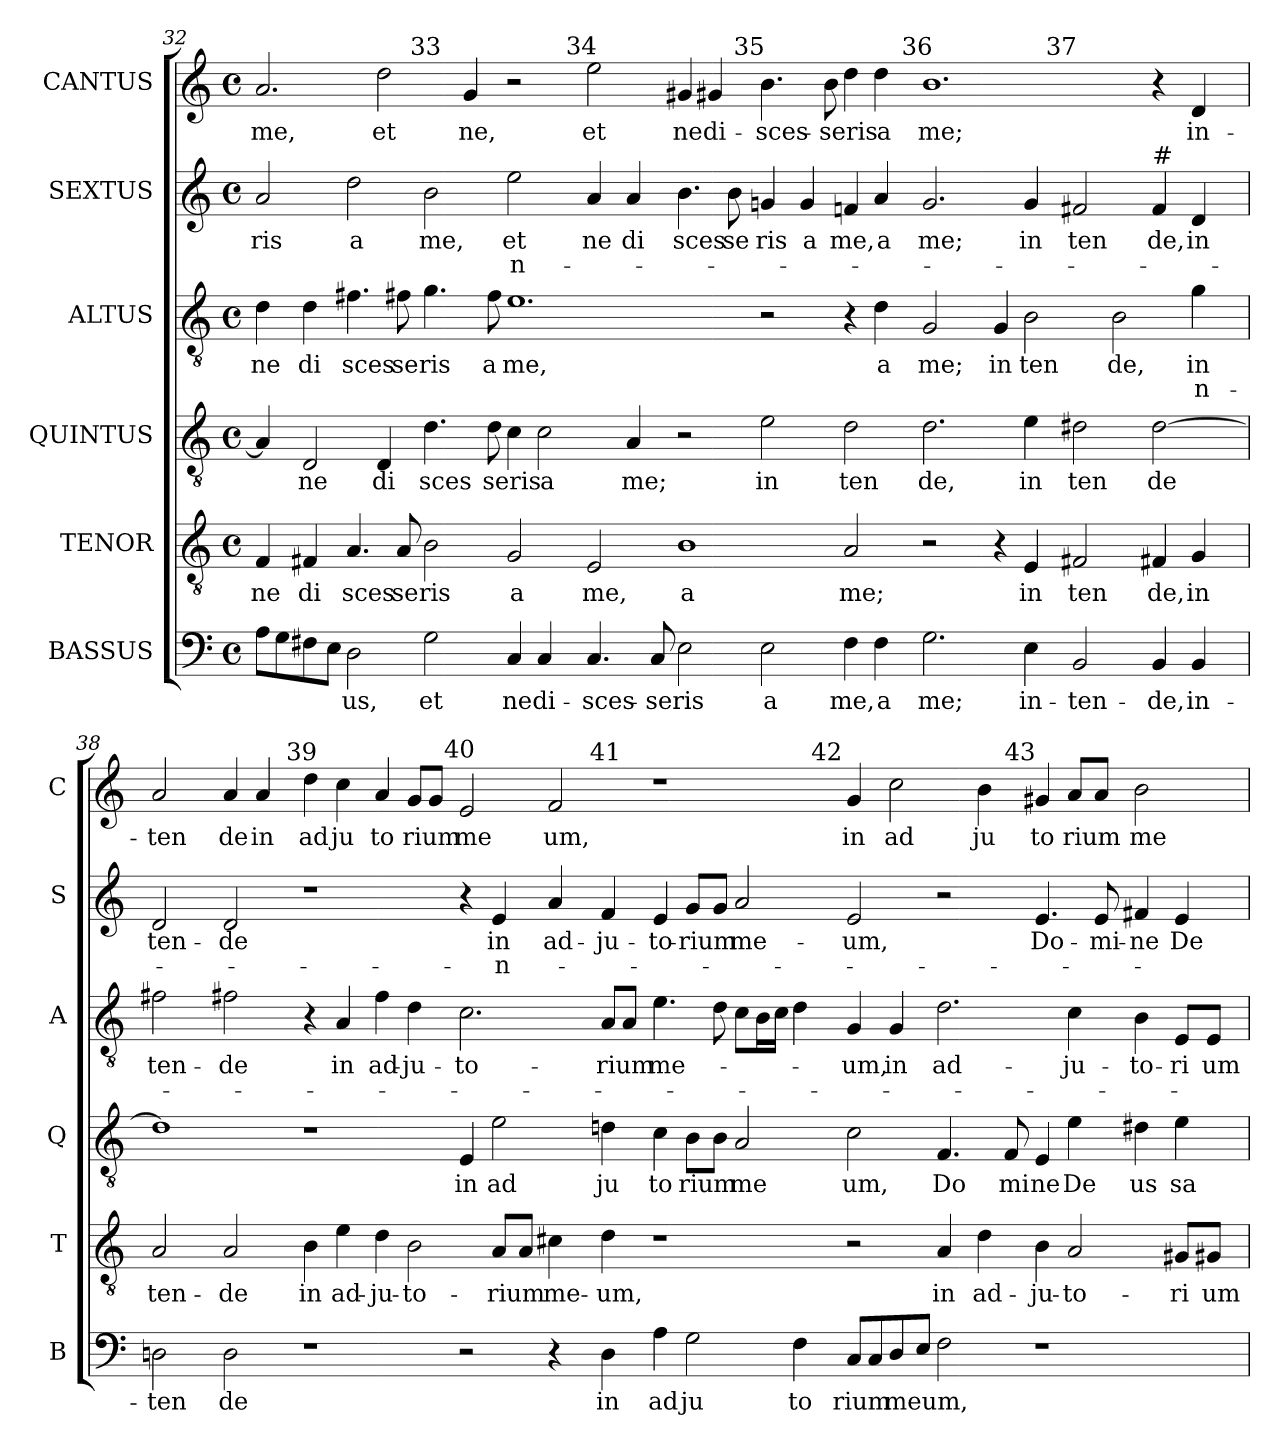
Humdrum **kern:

**kern	**text	**kern	**text	**kern	**text	**kern	**text	**text	**kern	**text	**text	**kern	**text
*part6	*part6	*part5	*part5	*part4	*part4	*part3	*part3	*part3	*part2	*part2	*part2	*part1	*part1
*staff6	*staff6	*staff5	*staff5	*staff4	*staff4	*staff3	*staff3	*staff3	*staff2	*staff2	*staff2	*staff1	*staff1
*I"BASSUS	*	*I"TENOR	*	*I"QUINTUS	*	*I"ALTUS	*	*	*I"SEXTUS	*	*	*I"CANTUS	*
*I'B	*	*I'T	*	*I'Q	*	*I'A	*	*	*I'S	*	*	*I'C	*
!!LO:LB:g=z
*clefF4	*	*clefGv2	*	*clefGv2	*	*clefGv2	*	*	*clefG2	*	*	*clefG2	*
*M4/4	*	*M4/4	*	*M4/4	*	*M4/4	*	*	*M4/4	*	*	*M4/4	*
*met(c)	*	*met(c)	*	*met(c)	*	*met(c)	*	*	*met(c)	*	*	*met(c)	*
=32	=32	=32	=32	=32	=32	=32	=32	=32	=32	=32	=32	=32	=32
!	!	!	!LO:LY:b:cj	!	!	!	!LO:LY:b:cj	!	!	!LO:LY:b:cj	!	!	!LO:LY:b:cj
*^	*	*	*	*	*	*^	*	*	*	*	*	*^	*
*	*	*	*	*	*	*	*	*	*	*	*	*	*	*	*^	*
*	*	*	*	*	*	*	*	*	*	*	*	*	*	*	*	*^	*
8A\L	8ryy	.	4F/	ne	4A/]	.	4d\	4ryy	ne	.	2a/	ris	.	2.a/	2...ryy	1ryy	1ryy	me,
8G\	32ryy	.	.	.	.	.	.	.	.	.	.	.	.	.	.	.	.	.
.	1ryy	.	.	.	.	.	.	.	.	.	.	.	.	.	.	.	.	.
!	!	!	!	!LO:LY:b:cj	!	!LO:LY:b:cj	!	!	!LO:LY:b:cj	!	!	!	!	!	!	!	!	!
8F#X\	.	.	4F#X/	di	2D/	ne	4d\	16..ryy	di	.	.	.	.	.	.	.	.	.
.	.	.	.	.	.	.	.	1ryy	.	.	.	.	.	.	.	.	.	.
8E\J	.	.	.	.	.	.	.	.	.	.	.	.	.	.	.	.	.	.
!	!	!LO:LY:b:cj	!	!LO:LY:b:cj	!	!	!	!	!LO:LY:b:cj	!	!	!LO:LY:b:cj	!	!	!	!	!	!
2D\	.	us,	4.A/	sces	.	.	4.f#X\	.	sces	.	2dd\	a	.	.	.	.	.	.
!	!	!	!	!	!	!LO:LY:b:cj	!	!	!	!	!	!	!	!	!	!	!	!LO:LY:b:cj
.	.	.	.	.	4D/	di	.	.	.	.	.	.	.	2dd\	.	.	.	et
!	!	!	!	!LO:LY:b:cj	!	!	!	!	!LO:LY:b:cj	!	!	!	!	!	!	!	!	!
.	.	.	8A/	se	.	.	8f#X\	.	se	.	.	.	.	.	.	.	.	.
!	!	!	!	!	!	!	!	!	!	!	!	!	!	!	!LO:TX:a:t=33	!	!	!
.	.	.	.	.	.	.	.	.	.	.	.	.	.	.	1ryy	.	.	.
!	!	!LO:LY:b:cj	!	!LO:LY:b:cj	!	!LO:LY:b:cj	!	!	!LO:LY:b:cj	!	!	!LO:LY:b:cj	!	!	!	!	!	!
2G\	.	et	2B\	ris	4.d\	sces	4.g\	.	ris	.	2b\	me,	.	.	.	2ryy	1ryy	.
.	1ryy	.	.	.	.	.	.	.	.	.	.	.	.	.	.	.	.	.
!	!	!	!	!	!	!	!	!	!	!	!	!	!	!	!	!	!	!LO:LY:b:cj
.	.	.	.	.	.	.	.	.	.	.	.	.	.	4g/	.	.	.	ne,
.	.	.	.	.	.	.	.	1ryy	.	.	.	.	.	.	.	.	.	.
!	!	!	!	!	!	!LO:LY:b	!	!	!LO:LY:b:cj	!	!	!	!	!	!	!	!	!
.	.	.	.	.	8d\	seris	8f#\	.	a	.	.	.	.	.	.	.	.	.
!	!	!LO:LY:b:cj	!	!LO:LY:b:cj	!	!	!	!	!LO:LY:b:cj	!	!	!LO:LY:b:cj	!LO:LY:b:rj	!	!	!	!	!
4C/	.	ne	2G/	a	4c\	.	1.e	.	me,	.	2ee\	et	n-	2r	.	4ryy	.	.
!	!	!LO:LY:b:cj	!	!	!	!LO:LY:b:cj	!	!	!	!	!	!	!	!	!	!	!	!
4C/	.	di-	.	.	2c\	a	.	.	.	.	.	.	.	.	.	8ryy	.	.
.	.	.	.	.	.	.	.	.	.	.	.	.	.	.	.	32ryy	.	.
!	!	!	!	!	!	!	!	!	!	!	!	!	!	!	!	!LO:TX:a:t=34	!	!
.	.	.	.	.	.	.	.	.	.	.	.	.	.	.	.	1ryy	.	.
.	.	.	.	.	.	.	.	.	.	.	.	.	.	.	1ryy	.	.	.
!	!	!LO:LY:b:cj	!	!LO:LY:b:cj	!	!	!	!	!	!	!	!LO:LY:b:cj	!	!	!	!	!	!LO:LY:b:cj
4.C/	.	-sces-	2E/	me,	.	.	.	.	.	.	4a/	-ne	.	2ee\	.	.	2ryy	et
.	1ryy	.	.	.	.	.	.	.	.	.	.	.	.	.	.	.	.	.
!	!	!	!	!	!	!LO:LY:b:cj	!	!	!	!	!	!LO:LY:b:cj	!	!	!	!	!	!
.	.	.	.	.	4A/	me;	.	.	.	.	4a/	di	.	.	.	.	.	.
.	.	.	.	.	.	.	.	1ryy	.	.	.	.	.	.	.	.	.	.
!	!	!LO:LY:b	!	!	!	!	!	!	!	!	!	!	!	!	!	!	!	!
8C/	.	-seris	.	.	.	.	.	.	.	.	.	.	.	.	.	.	.	.
!	!	!	!	!LO:LY:b:cj	!	!	!	!	!	!	!	!LO:LY:b:cj	!	!	!	!	!	!LO:LY:b:cj
2E\	.	.	1B	a	2r	.	.	.	.	.	4.b\	sces	.	4g#X/	.	.	4ryy	ne
!	!	!	!	!	!	!	!	!	!	!	!	!	!	!	!	!	!	!LO:LY:b:cj
.	.	.	.	.	.	.	.	.	.	.	.	.	.	4g#X/	.	.	8ryy	di-
!	!	!	!	!	!	!	!	!	!	!	!	!LO:LY:b:cj	!	!	!	!	!	!
.	.	.	.	.	.	.	.	.	.	.	8b\	se	.	.	.	.	64ryy	.
!	!	!	!	!	!	!	!	!	!	!	!	!	!	!	!	!	!LO:TX:a:t=35	!
.	.	.	.	.	.	.	.	.	.	.	.	.	.	.	.	.	1ryy	.
.	.	.	.	.	.	.	.	.	.	.	.	.	.	.	.	1ryy	.	.
.	.	.	.	.	.	.	.	.	.	.	.	.	.	.	1ryy	.	.	.
!	!	!LO:LY:b:cj	!	!	!	!LO:LY:b:cj	!	!	!	!	!	!LO:LY:b:cj	!	!	!	!	!	!LO:LY:b:cj
2E\	.	a	.	.	2e\	in	2r	.	.	.	4gn/	ris	.	4.b\	.	.	.	-sces-
.	1ryy	.	.	.	.	.	.	.	.	.	.	.	.	.	.	.	.	.
!	!	!	!	!	!	!	!	!	!	!	!	!LO:LY:b:cj	!	!	!	!	!	!
.	.	.	.	.	.	.	.	.	.	.	4g/	a	.	.	.	.	.	.
.	.	.	.	.	.	.	.	1ryy	.	.	.	.	.	.	.	.	.	.
!	!	!	!	!	!	!	!	!	!	!	!	!	!	!	!	!	!	!LO:LY:b
.	.	.	.	.	.	.	.	.	.	.	.	.	.	8b\	.	.	.	-seris
!	!	!LO:LY:b:cj	!	!LO:LY:b:cj	!	!LO:LY:b:cj	!	!	!	!	!	!LO:LY:b:cj	!	!	!	!	!	!
4F#\	.	me,	2A/	me;	2d\	ten	4r	.	.	.	4fn/	me,	.	4dd\	.	.	.	.
!	!	!LO:LY:b:cj	!	!	!	!	!	!	!LO:LY:b:cj	!	!	!LO:LY:b:cj	!	!	!	!	!	!LO:LY:b:cj
4F#\	.	a	.	.	.	.	4d\	.	a	.	4a/	a	.	4dd\	.	.	.	a
.	.	.	.	.	.	.	.	.	.	.	.	.	.	.	.	.	1ryy	.
!	!	!	!	!	!	!	!	!	!	!	!	!	!	!	!	!LO:TX:a:t=36	!	!
.	.	.	.	.	.	.	.	.	.	.	.	.	.	.	.	1ryy	.	.
.	.	.	.	.	.	.	.	.	.	.	.	.	.	.	1ryy	.	.	.
!	!	!LO:LY:b:cj	!	!	!	!LO:LY:b:cj	!	!	!LO:LY:b:cj	!	!	!LO:LY:b:cj	!	!	!	!	!	!LO:LY:b:cj
2.G\	.	me;	2r	.	2.d\	de,	2G/	.	me;	.	2.g/	me;	.	1.b	.	.	.	me;
.	1ryy	.	.	.	.	.	.	.	.	.	.	.	.	.	.	.	.	.
.	.	.	.	.	.	.	.	1ryy	.	.	.	.	.	.	.	.	.	.
!	!	!	!	!	!	!	!	!	!LO:LY:b:cj	!	!	!	!	!	!	!	!	!
.	.	.	4r	.	.	.	4G/	.	in	.	.	.	.	.	.	.	.	.
!	!	!LO:LY:b:cj	!	!LO:LY:b:cj	!	!LO:LY:b:cj	!	!	!LO:LY:b:cj	!	!	!LO:LY:b:cj	!	!	!	!	!	!
4E\	.	in-	4E/	in	4e\	in	2B\	.	ten	.	4g/	in	.	.	.	.	.	.
!	!	!	!	!	!	!	!	!	!	!	!	!	!	!	!	!	!LO:TX:a:t=37	!
.	.	.	.	.	.	.	.	.	.	.	.	.	.	.	.	.	1ryy	.
.	.	.	.	.	.	.	.	.	.	.	.	.	.	.	.	1ryy	.	.
.	.	.	.	.	.	.	.	.	.	.	.	.	.	.	1ryy	.	.	.
!	!	!LO:LY:b:cj	!	!LO:LY:b:cj	!	!LO:LY:b:cj	!	!	!	!	!	!LO:LY:b:cj	!	!	!	!	!	!
2BB/	.	-ten-	2F#X/	ten	2d#X\	ten	.	.	.	.	2f#X/	ten	.	.	.	.	.	.
.	2ryy	.	.	.	.	.	.	.	.	.	.	.	.	.	.	.	.	.
!	!	!	!	!	!	!	!	!	!LO:LY:b:cj	!	!	!	!	!	!	!	!	!
.	.	.	.	.	.	.	2B\	.	de,	.	.	.	.	.	.	.	.	.
.	.	.	.	.	.	.	.	2ryy	.	.	.	.	.	.	.	.	.	.
!	!	!	!	!	!	!	!	!	!	!	!LO:TX:a:t=#	!	!	!	!	!	!	!
!	!	!LO:LY:b:cj	!	!LO:LY:b:cj	!	!LO:LY:b:cj	!	!	!	!	!	!LO:LY:b:cj	!	!	!	!	!	!
4BB/	.	-de,	4F#X/	de,	[<2d#\	de	.	.	.	.	4f#/	de,	.	4r	.	.	.	.
.	4ryy	.	.	.	.	.	.	.	.	.	.	.	.	.	.	.	.	.
!	!	!LO:LY:b:cj	!	!LO:LY:b:cj	!	!	!	!	!LO:LY:b:cj	!LO:LY:b:rj	!	!LO:LY:b:cj	!	!	!	!	!	!LO:LY:b:cj
4BB/	.	in-	4G/	in	.	.	4g\	.	in	n-	4d/	in	.	4d/	.	.	.	in-
.	.	.	.	.	.	.	.	8ryy	.	.	.	.	.	.	.	.	.	.
.	.	.	.	.	.	.	.	.	.	.	.	.	.	.	.	.	16..ryy	.
.	16.ryy	.	.	.	.	.	.	.	.	.	.	.	.	.	.	16.ryy	.	.
.	.	.	.	.	.	.	.	.	.	.	.	.	.	.	16ryy	.	.	.
.	.	.	.	.	.	.	.	64ryy	.	.	.	.	.	.	.	.	.	.
!!LO:LB:g=z
=38	=38	=38	=38	=38	=38	=38	=38	=38	=38	=38	=38	=38	=38	=38	=38	=38	=38	=38
!	!	!LO:LY:b:cj	!	!LO:LY:b:cj	!	!	!	!	!LO:LY:b:cj	!	!	!LO:LY:b:cj	!	!	!	!	!	!LO:LY:b:cj
*	*	*	*	*	*	*	*	*	*	*	*^	*	*	*	*	*^	*^	*
*v	*v	*	*	*	*	*	*v	*v	*	*	*	*	*	*	*	*	*	*	*	*	*
2Dn\	-ten	2A/	ten-	1d#]	.	2f#X\	-ten-	.	2d/	4ryy	ten-	.	2a/	2ryy	1ryy	1ryy	1ryy	1ryy	-ten
.	.	.	.	.	.	.	.	.	.	32ryy	.	.	.	.	.	.	.	.	.
.	.	.	.	.	.	.	.	.	.	1ryy	.	.	.	.	.	.	.	.	.
!	!LO:LY:b:cj	!	!LO:LY:b:cj	!	!	!	!LO:LY:b:cj	!	!	!	!LO:LY:b:cj	!	!	!	!	!	!	!	!LO:LY:b:cj
2D\	de	2A/	-de	.	.	2f#X\	-de	.	2d/	.	-de	.	4a/	4ryy	.	.	.	.	de
!	!	!	!	!	!	!	!	!	!	!	!	!	!	!	!	!	!	!	!LO:LY:b:cj
.	.	.	.	.	.	.	.	.	.	.	.	.	4a/	8ryy	.	.	.	.	in
.	.	.	.	.	.	.	.	.	.	.	.	.	.	32ryy	.	.	.	.	.
!	!	!	!	!	!	!	!	!	!	!	!	!	!	!LO:TX:a:t=39	!	!	!	!	!
.	.	.	.	.	.	.	.	.	.	.	.	.	.	1ryy	.	.	.	.	.
!	!	!	!LO:LY:b:cj	!	!	!	!	!	!	!	!	!	!	!	!	!	!	!	!LO:LY:b:cj
1r	.	4B\	in	1r	.	4r	.	.	1r	.	.	.	4dd\	.	2ryy	1ryy	1ryy	1ryy	ad
!	!	!	!LO:LY:b:cj	!	!	!	!LO:LY:b:cj	!	!	!	!	!	!	!	!	!	!	!	!LO:LY:b:cj
.	.	4e\	ad-	.	.	4A/	in	.	.	.	.	.	4cc\	.	.	.	.	.	ju
.	.	.	.	.	.	.	.	.	.	1ryy	.	.	.	.	.	.	.	.	.
!	!	!	!LO:LY:b:cj	!	!	!	!LO:LY:b:cj	!	!	!	!	!	!	!	!	!	!	!	!LO:LY:b:cj
.	.	4d\	-ju-	.	.	4f#\	ad-	.	.	.	.	.	4a/	.	4ryy	.	.	.	to
!	!	!	!LO:LY:b:cj	!	!	!	!LO:LY:b:cj	!	!	!	!	!	!	!	!	!	!	!	!LO:LY:b
.	.	2B\	-to-	.	.	4d\	-ju-	.	.	.	.	.	8g/L	.	8ryy	.	.	.	rium
.	.	.	.	.	.	.	.	.	.	.	.	.	8g/J	.	32.ryy	.	.	.	.
.	.	.	.	.	.	.	.	.	.	.	.	.	.	1ryy	.	.	.	.	.
!	!	!	!	!	!	!	!	!	!	!	!	!	!	!	!LO:TX:a:t=40	!	!	!	!
.	.	.	.	.	.	.	.	.	.	.	.	.	.	.	1ryy	.	.	.	.
!	!	!	!	!	!LO:LY:b:cj	!	!LO:LY:b:cj	!	!	!	!	!	!	!	!	!	!	!	!LO:LY:b:cj
2r	.	.	.	4E/	in	2.c\	-to-	.	4r	.	.	.	2e/	.	.	2ryy	1ryy	1ryy	me
!	!	!	!LO:LY:b	!	!LO:LY:b:cj	!	!	!	!	!	!LO:LY:b:cj	!LO:LY:b:rj	!	!	!	!	!	!	!
.	.	8A/L	-rium	2e\	ad	.	.	.	4e/	.	in	n-	.	.	.	.	.	.	.
.	.	.	.	.	.	.	.	.	.	1ryy	.	.	.	.	.	.	.	.	.
.	.	8A/J	.	.	.	.	.	.	.	.	.	.	.	.	.	.	.	.	.
!	!	!	!LO:LY:b:cj	!	!	!	!	!	!	!	!LO:LY:b:cj	!	!	!	!	!	!	!	!LO:LY:b:cj
4r	.	4c#X\	me-	.	.	.	.	.	4a/	.	-ad-	.	2f/	.	.	8ryy	.	.	um,
.	.	.	.	.	.	.	.	.	.	.	.	.	.	.	.	16ryy	.	.	.
.	.	.	.	.	.	.	.	.	.	.	.	.	.	.	.	64ryy	.	.	.
!	!	!	!	!	!	!	!	!	!	!	!	!	!	!	!	!LO:TX:a:t=41	!	!	!
.	.	.	.	.	.	.	.	.	.	.	.	.	.	.	.	1ryy	.	.	.
!	!LO:LY:b:cj	!	!LO:LY:b:cj	!	!LO:LY:b:cj	!	!LO:LY:b	!	!	!	!LO:LY:b:cj	!	!	!	!	!	!	!	!
4D\	in	4d\	-um,	4d\	ju	8A/L	-rium	.	4f/	.	-ju-	.	.	.	.	.	.	.	.
.	.	.	.	.	.	8A/J	.	.	.	.	.	.	.	.	.	.	.	.	.
.	.	.	.	.	.	.	.	.	.	.	.	.	.	1ryy	.	.	.	.	.
.	.	.	.	.	.	.	.	.	.	.	.	.	.	.	1ryy	.	.	.	.
!	!LO:LY:b:cj	!	!	!	!LO:LY:b:cj	!	!LO:LY:b	!	!	!	!LO:LY:b:cj	!	!	!	!	!	!	!	!
4A\	ad	1r	.	4c\	to	4.e\	me-	.	4e/	.	-to-	.	1r	.	.	.	2ryy	1...ryy	.
!	!LO:LY:b:cj	!	!	!	!LO:LY:b	!	!	!	!	!	!LO:LY:b	!	!	!	!	!	!	!	!
2G\	ju	.	.	8B\L	rium	.	.	.	8g/L	.	-rium	.	.	.	.	.	.	.	.
.	.	.	.	.	.	.	.	.	.	1ryy	.	.	.	.	.	.	.	.	.
.	.	.	.	8B\J	.	8d\	.	.	8g/J	.	.	.	.	.	.	.	.	.	.
!	!	!	!	!	!LO:LY:b:cj	!	!	!	!	!	!LO:LY:b:cj	!	!	!	!	!	!	!	!
.	.	.	.	2A/	me	8c\L	.	.	2a/	.	me-	.	.	.	.	.	4ryy	.	.
.	.	.	.	.	.	16B\	.	.	.	.	.	.	.	.	.	.	.	.	.
.	.	.	.	.	.	16c\J	.	.	.	.	.	.	.	.	.	.	.	.	.
.	.	.	.	.	.	.	.	.	.	.	.	.	.	.	.	1ryy	.	.	.
!	!LO:LY:b:cj	!	!	!	!	!	!	!	!	!	!	!	!	!	!	!	!	!	!
4F\	to	.	.	.	.	4d\	.	.	.	.	.	.	.	.	.	.	16.ryy	.	.
!	!	!	!	!	!	!	!	!	!	!	!	!	!	!	!	!	!LO:TX:a:t=42	!	!
.	.	.	.	.	.	.	.	.	.	.	.	.	.	.	.	.	1ryy	.	.
.	.	.	.	.	.	.	.	.	.	.	.	.	.	1ryy	.	.	.	.	.
.	.	.	.	.	.	.	.	.	.	.	.	.	.	.	1ryy	.	.	.	.
!	!LO:LY:b	!	!	!	!LO:LY:b:cj	!	!LO:LY:b:cj	!	!	!	!LO:LY:b:cj	!	!	!	!	!	!	!	!LO:LY:b:cj
8C/L	rium	2r	.	2c\	um,	4G/	-um,	.	2e/	.	-um,	.	4g/	.	.	.	.	.	in
8C/	.	.	.	.	.	.	.	.	.	.	.	.	.	.	.	.	.	.	.
!	!LO:LY:b	!	!	!	!	!	!LO:LY:b:cj	!	!	!	!	!	!	!	!	!	!	!	!LO:LY:b:cj
8D/	meum,	.	.	.	.	4G/	in	.	.	.	.	.	2cc\	.	.	.	.	.	ad
.	.	.	.	.	.	.	.	.	.	1ryy	.	.	.	.	.	.	.	.	.
8E/J	.	.	.	.	.	.	.	.	.	.	.	.	.	.	.	.	.	.	.
!	!	!	!LO:LY:b:cj	!	!LO:LY:b:cj	!	!LO:LY:b:cj	!	!	!	!	!	!	!	!	!	!	!	!
2F\	.	4A/	in	4.F/	Do	2.d\	ad-	.	2r	.	.	.	.	.	.	.	.	.	.
.	.	.	.	.	.	.	.	.	.	.	.	.	.	.	.	1ryy	.	.	.
!	!	!	!LO:LY:b:cj	!	!	!	!	!	!	!	!	!	!	!	!	!	!	!	!LO:LY:b:cj
.	.	4d\	ad-	.	.	.	.	.	.	.	.	.	4b\	.	.	.	.	.	ju
.	.	.	.	.	.	.	.	.	.	.	.	.	.	.	.	.	1ryy	.	.
!	!	!	!	!	!	!	!	!	!	!	!	!	!	!	!	!	!	!LO:TX:a:t=43	!
!	!	!	!	!	!LO:LY:b:cj	!	!	!	!	!	!	!	!	!	!	!	!	!	!
.	.	.	.	8F/	mi	.	.	.	.	.	.	.	.	.	.	.	.	1ryy	.
.	.	.	.	.	.	.	.	.	.	.	.	.	.	1ryy	.	.	.	.	.
.	.	.	.	.	.	.	.	.	.	.	.	.	.	.	1ryy	.	.	.	.
!	!	!	!LO:LY:b:cj	!	!LO:LY:b:cj	!	!	!	!	!	!LO:LY:b:cj	!	!	!	!	!	!	!	!LO:LY:b:cj
1r	.	4B\	-ju-	4E/	ne	.	.	.	4.e/	.	Do-	.	4g#X/	.	.	.	.	.	to
!	!	!	!LO:LY:b:cj	!	!LO:LY:b:cj	!	!LO:LY:b:cj	!	!	!	!	!	!	!	!	!	!	!	!LO:LY:b
.	.	2A/	-to-	4e\	De	4c\	-ju-	.	.	.	.	.	8a/L	.	.	.	.	.	rium
.	.	.	.	.	.	.	.	.	.	2ryy	.	.	.	.	.	.	.	.	.
!	!	!	!	!	!	!	!	!	!	!	!LO:LY:b:cj	!	!	!	!	!	!	!	!
.	.	.	.	.	.	.	.	.	8e/	.	-mi-	.	8a/J	.	.	.	.	.	.
!	!	!	!	!	!LO:LY:b:cj	!	!LO:LY:b:cj	!	!	!	!LO:LY:b:cj	!	!	!	!	!	!	!	!LO:LY:b:cj
.	.	.	.	4d#X\	us	4B\	-to-	.	4f#X/	.	-ne	.	2b\	.	.	.	.	.	me
.	.	.	.	.	.	.	.	.	.	.	.	.	.	.	.	4ryy	.	.	.
!	!	!	!LO:LY:b:cj	!	!LO:LY:b:cj	!	!LO:LY:b:cj	!	!	!	!LO:LY:b:cj	!	!	!	!	!	!	!	!
.	.	8G#X/L	-ri	4e\	sa	8E/L	-ri	.	4e/	.	De-	.	.	.	.	.	.	.	.
.	.	.	.	.	.	.	.	.	.	8..ryy	.	.	.	.	.	.	.	.	.
.	.	.	.	.	.	.	.	.	.	.	.	.	.	.	.	.	8ryy	.	.
!	!	!	!LO:LY:b:cj	!	!	!	!LO:LY:b:cj	!	!	!	!	!	!	!	!	!	!	!	!
.	.	8G#X/J	um	.	.	8E/J	um	.	.	.	.	.	.	.	.	.	.	8ryy	.
.	.	.	.	.	.	.	.	.	.	.	.	.	.	16.ryy	.	.	.	.	.
.	.	.	.	.	.	.	.	.	.	.	.	.	.	.	16ryy	.	.	.	.
.	.	.	.	.	.	.	.	.	.	.	.	.	.	.	.	32.ryy	.	.	.
.	.	.	.	.	.	.	.	.	.	.	.	.	.	.	.	.	32ryy	.	.
.	.	.	.	.	.	.	.	.	.	.	.	.	.	.	64ryy	.	.	.	.
*	*	*	*	*	*	*	*	*	*v	*v	*	*	*	*	*	*	*	*	*
*	*	*	*	*	*	*	*	*	*	*	*	*v	*v	*v	*v	*v	*v	*
=	=	=	=	=	=	=	=	=	=	=	=	=	=
*-	*-	*-	*-	*-	*-	*-	*-	*-	*-	*-	*-	*-	*-
